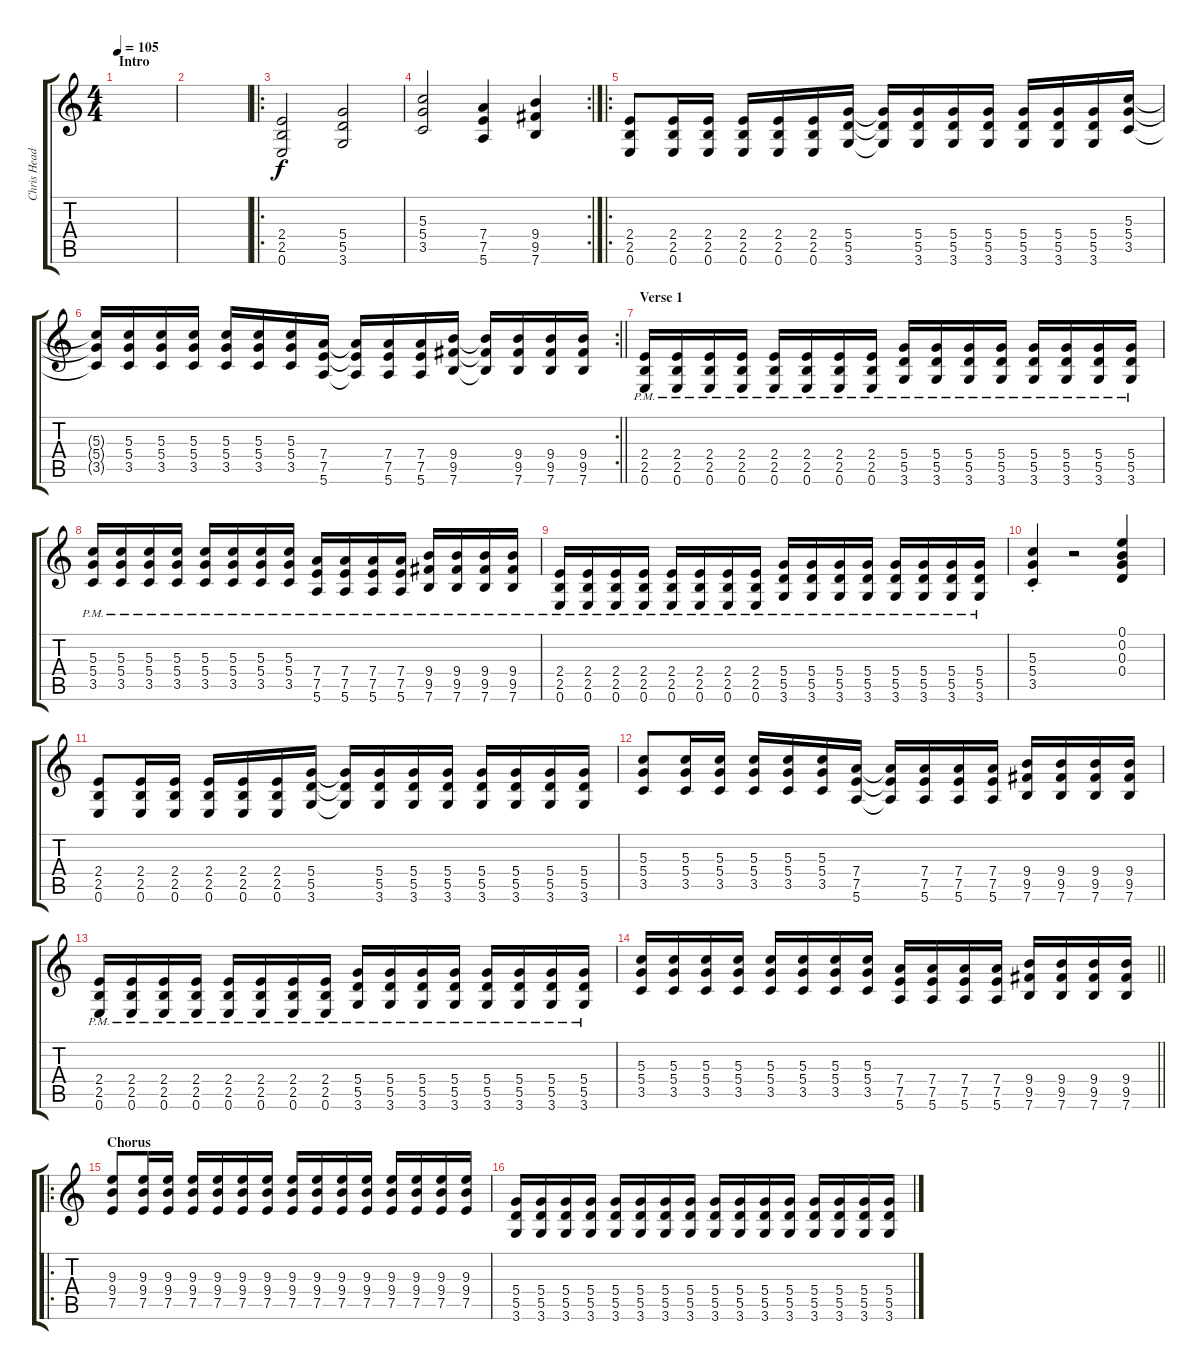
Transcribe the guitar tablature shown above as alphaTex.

\track ("Chris Head" "Chris Head") {instrument distortionguitar}
\staff {score tabs}
\tuning (E4 B3 G3 D3 A2 E2) {hide}
\ts (4 4)
\section ("" "Intro")
\tempo 105
\clef g2
\ks c
|
|
\ro
(2.4 2.5 0.6).2 (5.4 5.5 3.6).2 |
\rc 2
(5.3 5.4 3.5).2 (7.4 7.5 5.6).4 (9.4 9.5 7.6).4 |
\ro
(2.4 2.5 0.6).8 (2.4 2.5 0.6).16 (2.4 2.5 0.6).16 (2.4 2.5 0.6).16 (2.4 2.5 0.6).16 (2.4 2.5 0.6).16 (5.4 5.5 3.6).16 (5.4{t} 5.5{t} 3.6{t}).16 (5.4 5.5 3.6).16 (5.4 5.5 3.6).16 (5.4 5.5 3.6).16 (5.4 5.5 3.6).16 (5.4 5.5 3.6).16 (5.4 5.5 3.6).16 (5.3 5.4 3.5).16 |
\rc 2
\barLineRight lightlight
(5.3{t} 5.4{t} 3.5{t}).16 (5.3 5.4 3.5).16 (5.3 5.4 3.5).16 (5.3 5.4 3.5).16 (5.3 5.4 3.5).16 (5.3 5.4 3.5).16 (5.3 5.4 3.5).16 (7.4 7.5 5.6).16 (7.4{t} 7.5{t} 5.6{t}).16 (7.4 7.5 5.6).16 (7.4 7.5 5.6).16 (9.4 9.5 7.6).16 (9.4{t} 9.5{t} 7.6{t}).16 (9.4 9.5 7.6).16 (9.4 9.5 7.6).16 (9.4 9.5 7.6).16 |
\section ("" "Verse 1")
(2.4{pm} 2.5{pm} 0.6{pm}).16 (2.4{pm} 2.5{pm} 0.6{pm}).16 (2.4{pm} 2.5{pm} 0.6{pm}).16 (2.4{pm} 2.5{pm} 0.6{pm}).16 (2.4{pm} 2.5{pm} 0.6{pm}).16 (2.4{pm} 2.5{pm} 0.6{pm}).16 (2.4{pm} 2.5{pm} 0.6{pm}).16 (2.4{pm} 2.5{pm} 0.6{pm}).16 (5.4{pm} 5.5{pm} 3.6{pm}).16 (5.4{pm} 5.5{pm} 3.6{pm}).16 (5.4{pm} 5.5{pm} 3.6{pm}).16 (5.4{pm} 5.5{pm} 3.6{pm}).16 (5.4{pm} 5.5{pm} 3.6{pm}).16 (5.4{pm} 5.5{pm} 3.6{pm}).16 (5.4{pm} 5.5{pm} 3.6{pm}).16 (5.4{pm} 5.5{pm} 3.6{pm}).16 |
(5.3{pm} 5.4{pm} 3.5{pm}).16 (5.3{pm} 5.4{pm} 3.5{pm}).16 (5.3{pm} 5.4{pm} 3.5{pm}).16 (5.3{pm} 5.4{pm} 3.5{pm}).16 (5.3{pm} 5.4{pm} 3.5{pm}).16 (5.3{pm} 5.4{pm} 3.5{pm}).16 (5.3{pm} 5.4{pm} 3.5{pm}).16 (5.3{pm} 5.4{pm} 3.5{pm}).16 (7.4{pm} 7.5{pm} 5.6{pm}).16 (7.4{pm} 7.5{pm} 5.6{pm}).16 (7.4{pm} 7.5{pm} 5.6{pm}).16 (7.4{pm} 7.5{pm} 5.6{pm}).16 (9.4{pm} 9.5{pm} 7.6{pm}).16 (9.4{pm} 9.5{pm} 7.6{pm}).16 (9.4{pm} 9.5{pm} 7.6{pm}).16 (9.4{pm} 9.5{pm} 7.6{pm}).16 |
(2.4{pm} 2.5{pm} 0.6{pm}).16 (2.4{pm} 2.5{pm} 0.6{pm}).16 (2.4{pm} 2.5{pm} 0.6{pm}).16 (2.4{pm} 2.5{pm} 0.6{pm}).16 (2.4{pm} 2.5{pm} 0.6{pm}).16 (2.4{pm} 2.5{pm} 0.6{pm}).16 (2.4{pm} 2.5{pm} 0.6{pm}).16 (2.4{pm} 2.5{pm} 0.6{pm}).16 (5.4{pm} 5.5{pm} 3.6{pm}).16 (5.4{pm} 5.5{pm} 3.6{pm}).16 (5.4{pm} 5.5{pm} 3.6{pm}).16 (5.4{pm} 5.5{pm} 3.6{pm}).16 (5.4{pm} 5.5{pm} 3.6{pm}).16 (5.4{pm} 5.5{pm} 3.6{pm}).16 (5.4{pm} 5.5{pm} 3.6{pm}).16 (5.4{pm} 5.5{pm} 3.6{pm}).16 |
(5.3{st} 5.4{st} 3.5{st}).4 r.2 (0.1 0.2 0.3 0.4).4 |
(2.4 2.5 0.6).8 (2.4 2.5 0.6).16 (2.4 2.5 0.6).16 (2.4 2.5 0.6).16 (2.4 2.5 0.6).16 (2.4 2.5 0.6).16 (5.4 5.5 3.6).16 (5.4{t} 5.5{t} 3.6{t}).16 (5.4 5.5 3.6).16 (5.4 5.5 3.6).16 (5.4 5.5 3.6).16 (5.4 5.5 3.6).16 (5.4 5.5 3.6).16 (5.4 5.5 3.6).16 (5.4 5.5 3.6).16 |
(5.3 5.4 3.5).8 (5.3 5.4 3.5).16 (5.3 5.4 3.5).16 (5.3 5.4 3.5).16 (5.3 5.4 3.5).16 (5.3 5.4 3.5).16 (7.4 7.5 5.6).16 (7.4{t} 7.5{t} 5.6{t}).16 (7.4 7.5 5.6).16 (7.4 7.5 5.6).16 (7.4 7.5 5.6).16 (9.4 9.5 7.6).16 (9.4 9.5 7.6).16 (9.4 9.5 7.6).16 (9.4 9.5 7.6).16 |
(2.4{pm} 2.5{pm} 0.6{pm}).16 (2.4{pm} 2.5{pm} 0.6{pm}).16 (2.4{pm} 2.5{pm} 0.6{pm}).16 (2.4{pm} 2.5{pm} 0.6{pm}).16 (2.4{pm} 2.5{pm} 0.6{pm}).16 (2.4{pm} 2.5{pm} 0.6{pm}).16 (2.4{pm} 2.5{pm} 0.6{pm}).16 (2.4{pm} 2.5{pm} 0.6{pm}).16 (5.4{pm} 5.5{pm} 3.6{pm}).16 (5.4{pm} 5.5{pm} 3.6{pm}).16 (5.4{pm} 5.5{pm} 3.6{pm}).16 (5.4{pm} 5.5{pm} 3.6{pm}).16 (5.4{pm} 5.5{pm} 3.6{pm}).16 (5.4{pm} 5.5{pm} 3.6{pm}).16 (5.4{pm} 5.5{pm} 3.6{pm}).16 (5.4{pm} 5.5{pm} 3.6{pm}).16 |
\barLineRight lightlight
(5.3 5.4 3.5).16 (5.3 5.4 3.5).16 (5.3 5.4 3.5).16 (5.3 5.4 3.5).16 (5.3 5.4 3.5).16 (5.3 5.4 3.5).16 (5.3 5.4 3.5).16 (5.3 5.4 3.5).16 (7.4 7.5 5.6).16 (7.4 7.5 5.6).16 (7.4 7.5 5.6).16 (7.4 7.5 5.6).16 (9.4 9.5 7.6).16 (9.4 9.5 7.6).16 (9.4 9.5 7.6).16 (9.4 9.5 7.6).16 |
\ro
\section ("" "Chorus")
(9.3 9.4 7.5).8 (9.3 9.4 7.5).16 (9.3 9.4 7.5).16 (9.3 9.4 7.5).16 (9.3 9.4 7.5).16 (9.3 9.4 7.5).16 (9.3 9.4 7.5).16 (9.3 9.4 7.5).16 (9.3 9.4 7.5).16 (9.3 9.4 7.5).16 (9.3 9.4 7.5).16 (9.3 9.4 7.5).16 (9.3 9.4 7.5).16 (9.3 9.4 7.5).16 (9.3 9.4 7.5).16 |
(5.4 5.5 3.6).16 (5.4 5.5 3.6).16 (5.4 5.5 3.6).16 (5.4 5.5 3.6).16 (5.4 5.5 3.6).16 (5.4 5.5 3.6).16 (5.4 5.5 3.6).16 (5.4 5.5 3.6).16 (5.4 5.5 3.6).16 (5.4 5.5 3.6).16 (5.4 5.5 3.6).16 (5.4 5.5 3.6).16 (5.4 5.5 3.6).16 (5.4 5.5 3.6).16 (5.4 5.5 3.6).16 (5.4 5.5 3.6).16
